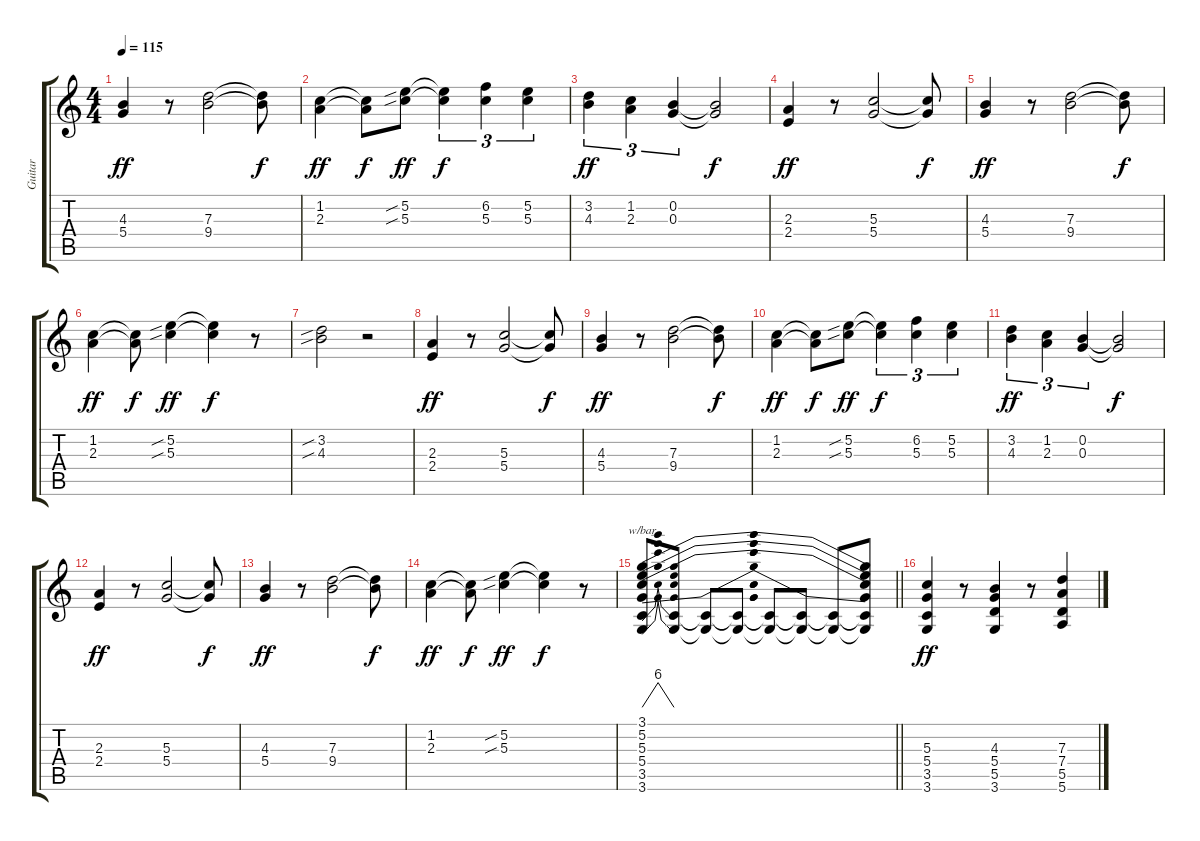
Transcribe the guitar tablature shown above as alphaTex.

\track ("Guitar" "Guitar") {instrument electricguitarjazz}
\staff {score tabs}
\tuning (E4 B3 G3 D3 A2 E2) {hide}
\ts (4 4)
\tempo 115
\clef g2
\ks c
(4.3 5.4).4{dy ff instrument electricguitarjazz} r.8 (7.3 9.4).2 (7.3{t} 9.4{t}).8{dy f} |
(1.2 2.3).4{dy ff} (1.2{t} 2.3{t}).8{dy f} (5.2{sib} 5.3{sib}).8{dy ff} (5.2{t} 5.3{t}).4{tu (3 2) dy f} (6.2 5.3).4{tu (3 2)} (5.2 5.3).4{tu (3 2)} |
(3.2 4.3).4{tu (3 2) dy ff} (1.2 2.3).4{tu (3 2)} (0.2 0.3).4{tu (3 2)} (0.2{t} 0.3{t}).2{dy f} |
(2.3 2.4).4{dy ff} r.8 (5.3 5.4).2 (5.3{t} 5.4{t}).8{dy f} |
(4.3 5.4).4{dy ff} r.8 (7.3 9.4).2 (7.3{t} 9.4{t}).8{dy f} |
(1.2 2.3).4{dy ff} (1.2{t} 2.3{t}).8{dy f} (5.2{sib} 5.3{sib}).4{dy ff} (5.2{t} 5.3{t}).4{dy f} r.8 |
(3.2{sib} 4.3{sib}).2 r.2 |
(2.3 2.4).4{dy ff} r.8 (5.3 5.4).2 (5.3{t} 5.4{t}).8{dy f} |
(4.3 5.4).4{dy ff} r.8 (7.3 9.4).2 (7.3{t} 9.4{t}).8{dy f} |
(1.2 2.3).4{dy ff} (1.2{t} 2.3{t}).8{dy f} (5.2{sib} 5.3{sib}).8{dy ff} (5.2{t} 5.3{t}).4{tu (3 2) dy f} (6.2 5.3).4{tu (3 2)} (5.2 5.3).4{tu (3 2)} |
(3.2 4.3).4{tu (3 2) dy ff} (1.2 2.3).4{tu (3 2)} (0.2 0.3).4{tu (3 2)} (0.2{t} 0.3{t}).2{dy f} |
(2.3 2.4).4{dy ff} r.8 (5.3 5.4).2 (5.3{t} 5.4{t}).8{dy f} |
(4.3 5.4).4{dy ff} r.8 (7.3 9.4).2 (7.3{t} 9.4{t}).8{dy f} |
(1.2 2.3).4{dy ff} (1.2{t} 2.3{t}).8{dy f} (5.2{sib} 5.3{sib}).4{dy ff} (5.2{t} 5.3{t}).4{dy f} r.8 |
\barLineRight lightlight
(3.1 5.2 5.3 5.4 3.5 3.6).8{tbe (dip default 0 0 30 24 60 0) volume 7 balance 16 instrument applause} (3.5{t} 3.6{t}).8{balance 4} (3.5{t} 3.6{t}).8{balance 8} (3.5{t} 3.6{t}).8{balance 4} (3.5{t} 3.6{t}).8{balance 0} (3.5{t} 3.6{t}).8{volume 4} (3.5{t} 3.6{t}).8{balance 8} (3.1{t} 5.2{t} 5.3{t} 5.4{t} 3.5{t} 3.6{t}).8 |
\section ("" "")
(5.3 5.4 3.5 3.6).4{dy ff volume 9 balance 8 instrument distortionguitar} r.8 (4.3 5.4 5.5 3.6).4 r.8 (7.3 7.4 5.5 5.6).4
